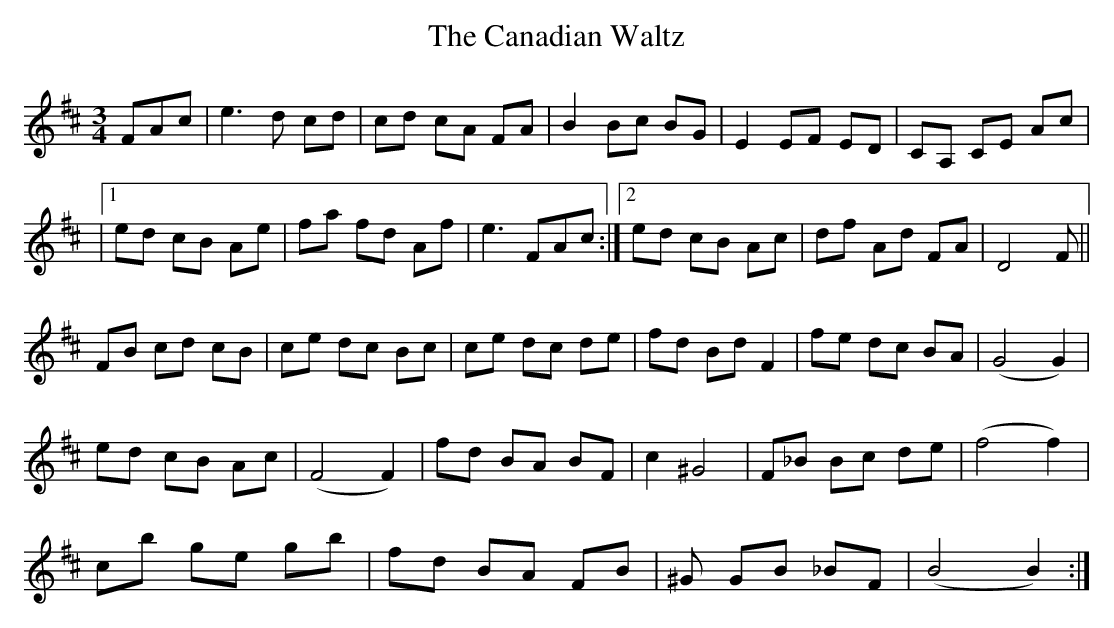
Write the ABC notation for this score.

X:1
T:The Canadian Waltz
M:3/4
L:1/8
K:D
FAc|e3 d cd|cd cA FA|B2 Bc BG|E2 EF ED|CA, CE Ac|
|1 ed cB Ae| fa fd Af| e3 FAc :|2 ed cB Ac|df Ad FA|D4 F||
FB cd cB|ce dc Bc|ce dc de|fd Bd F2|fe dc BA|(G4 G2)|
ed cB Ac|(F4 F2)|fd BA BF|c2 ^G4|F_B Bc de|(f4 f2)|
cb ge gb|fd BA FB|^G GB _BF|(B4 B2) :|
